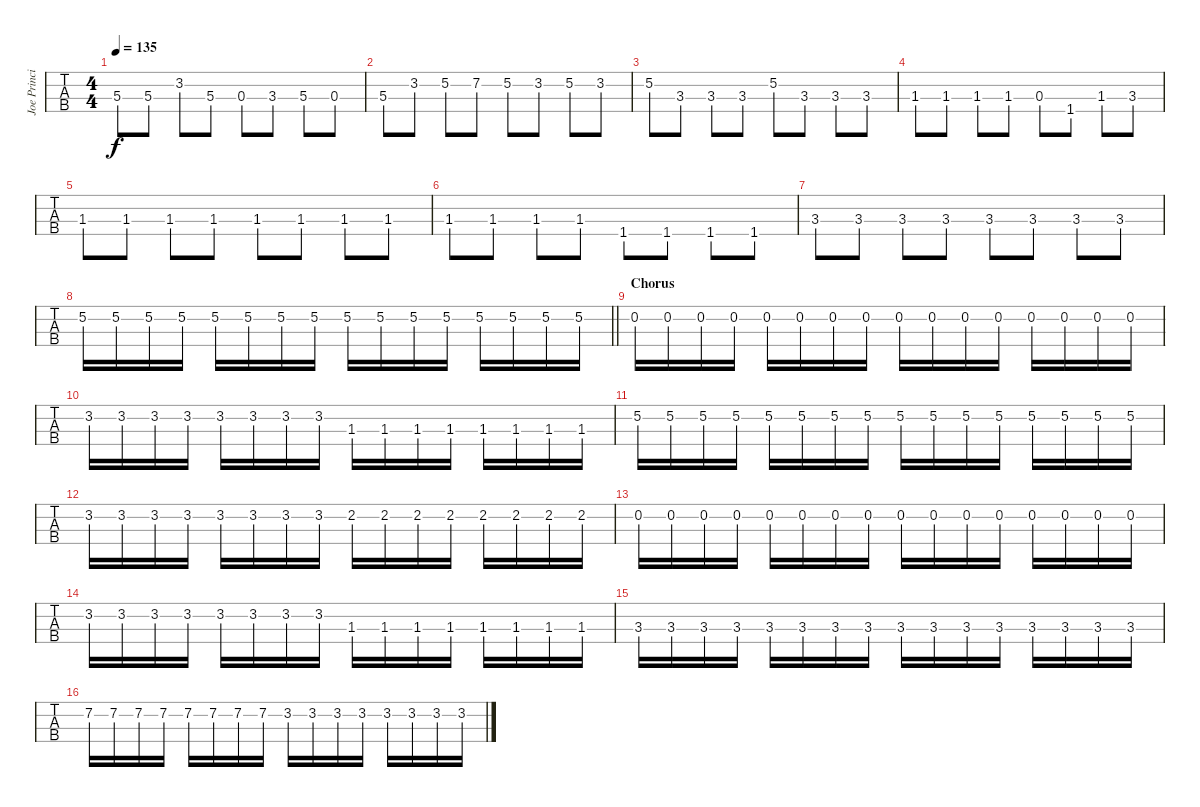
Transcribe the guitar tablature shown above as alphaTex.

\track ("Joe Principe - Bass" "Joe Princi") {instrument electricbassfinger}
\staff {tabs}
\tuning (Gb2 Db2 Ab1 Eb1) {hide}
\ts (4 4)
\tempo 135
\clef f4
\ks c
5.3.8{dy f} 5.3.8 3.2.8 5.3.8 0.3.8 3.3.8 5.3.8 0.3.8 |
5.3.8 3.2.8 5.2.8 7.2.8 5.2.8 3.2.8 5.2.8 3.2.8 |
5.2.8 3.3.8 3.3.8 3.3.8 5.2.8 3.3.8 3.3.8 3.3.8 |
1.3.8 1.3.8 1.3.8 1.3.8 0.3.8 1.4.8 1.3.8 3.3.8 |
1.3.8 1.3.8 1.3.8 1.3.8 1.3.8 1.3.8 1.3.8 1.3.8 |
1.3.8 1.3.8 1.3.8 1.3.8 1.4.8 1.4.8 1.4.8 1.4.8 |
3.3.8 3.3.8 3.3.8 3.3.8 3.3.8 3.3.8 3.3.8 3.3.8 |
\barLineRight lightlight
5.2.16 5.2.16 5.2.16 5.2.16 5.2.16 5.2.16 5.2.16 5.2.16 5.2.16 5.2.16 5.2.16 5.2.16 5.2.16 5.2.16 5.2.16 5.2.16 |
\section ("" "Chorus")
0.2.16 0.2.16 0.2.16 0.2.16 0.2.16 0.2.16 0.2.16 0.2.16 0.2.16 0.2.16 0.2.16 0.2.16 0.2.16 0.2.16 0.2.16 0.2.16 |
3.2.16 3.2.16 3.2.16 3.2.16 3.2.16 3.2.16 3.2.16 3.2.16 1.3.16 1.3.16 1.3.16 1.3.16 1.3.16 1.3.16 1.3.16 1.3.16 |
5.2.16 5.2.16 5.2.16 5.2.16 5.2.16 5.2.16 5.2.16 5.2.16 5.2.16 5.2.16 5.2.16 5.2.16 5.2.16 5.2.16 5.2.16 5.2.16 |
3.2.16 3.2.16 3.2.16 3.2.16 3.2.16 3.2.16 3.2.16 3.2.16 2.2.16 2.2.16 2.2.16 2.2.16 2.2.16 2.2.16 2.2.16 2.2.16 |
0.2.16 0.2.16 0.2.16 0.2.16 0.2.16 0.2.16 0.2.16 0.2.16 0.2.16 0.2.16 0.2.16 0.2.16 0.2.16 0.2.16 0.2.16 0.2.16 |
3.2.16 3.2.16 3.2.16 3.2.16 3.2.16 3.2.16 3.2.16 3.2.16 1.3.16 1.3.16 1.3.16 1.3.16 1.3.16 1.3.16 1.3.16 1.3.16 |
3.3.16 3.3.16 3.3.16 3.3.16 3.3.16 3.3.16 3.3.16 3.3.16 3.3.16 3.3.16 3.3.16 3.3.16 3.3.16 3.3.16 3.3.16 3.3.16 |
7.2.16 7.2.16 7.2.16 7.2.16 7.2.16 7.2.16 7.2.16 7.2.16 3.2.16 3.2.16 3.2.16 3.2.16 3.2.16 3.2.16 3.2.16 3.2.16
